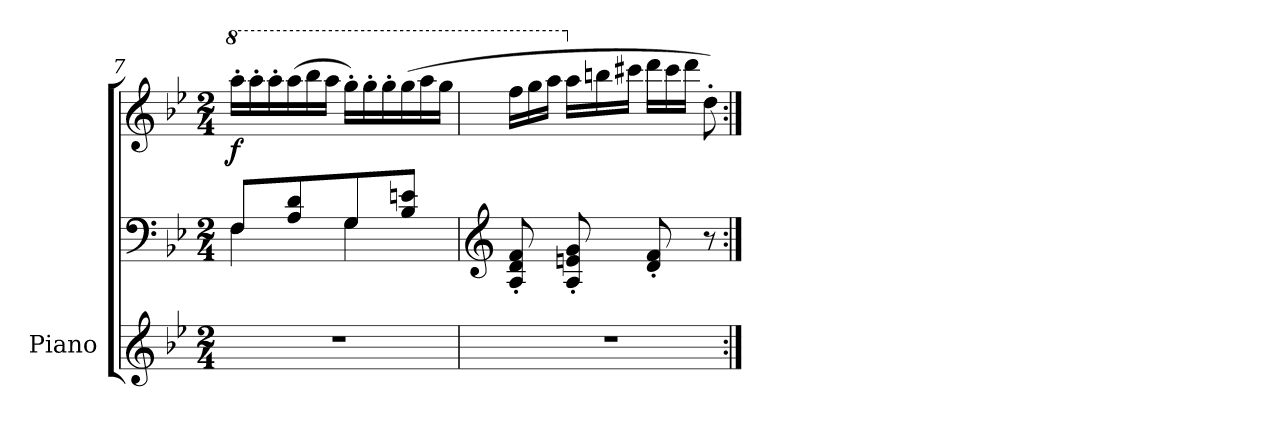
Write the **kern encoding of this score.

**kern	**kern	**kern	**dynam
*part1	*part1	*part1	*part1
*staff3	*staff2	*staff1	*staff1/2/3
*I"Piano	*	*	*
*I'Pno	*	*	*
*clefG2	*clefF4	*clefG2	*
*k[b-e-]	*k[b-e-]	*k[b-e-]	*
*M2/4	*M2/4	*M2/4	*
=7	=7	=7	=7
*	*^	*	*
*	*	*	*8va	*
*	*	*	*Xtuplet	*
!	!	!	!	!LO:DY:b
2r	8F/L	4F\	24aaa'\LL	f
.	.	.	24aaa'\	.
.	.	.	24aaa'\	.
.	8A/ 8d/	.	(>24aaa\	.
.	.	.	24bbb-\	.
.	.	.	24aaa\JJ	.
.	8G/	4G\	24ggg'\LL)	.
.	.	.	24ggg'\	.
.	.	.	24ggg'\	.
.	8B-/ 8en/J	.	(>24ggg\	.
.	.	.	24aaa\	.
.	.	.	24ggg\JJ	.
*	*v	*v	*	*
=8	=8	=8	=8
*	*clefG2	*	*
2r	8A/' 8d/' 8f/'	24fff\LL	.
.	.	24ggg\	.
.	.	24aaa\JJ	.
*	*	*X8va	*
.	8A/' 8en/' 8g/'	24aa\LL	.
.	.	24bbn\	.
.	.	24ccc#X\JJ	.
.	8d/' 8f/'	24ddd\LL	.
.	.	24ccc#\	.
.	.	24ddd\JJ	.
.	8r	8dd'\)	.
=:|!	=:|!	=:|!	=:|!
*-	*-	*-	*-
